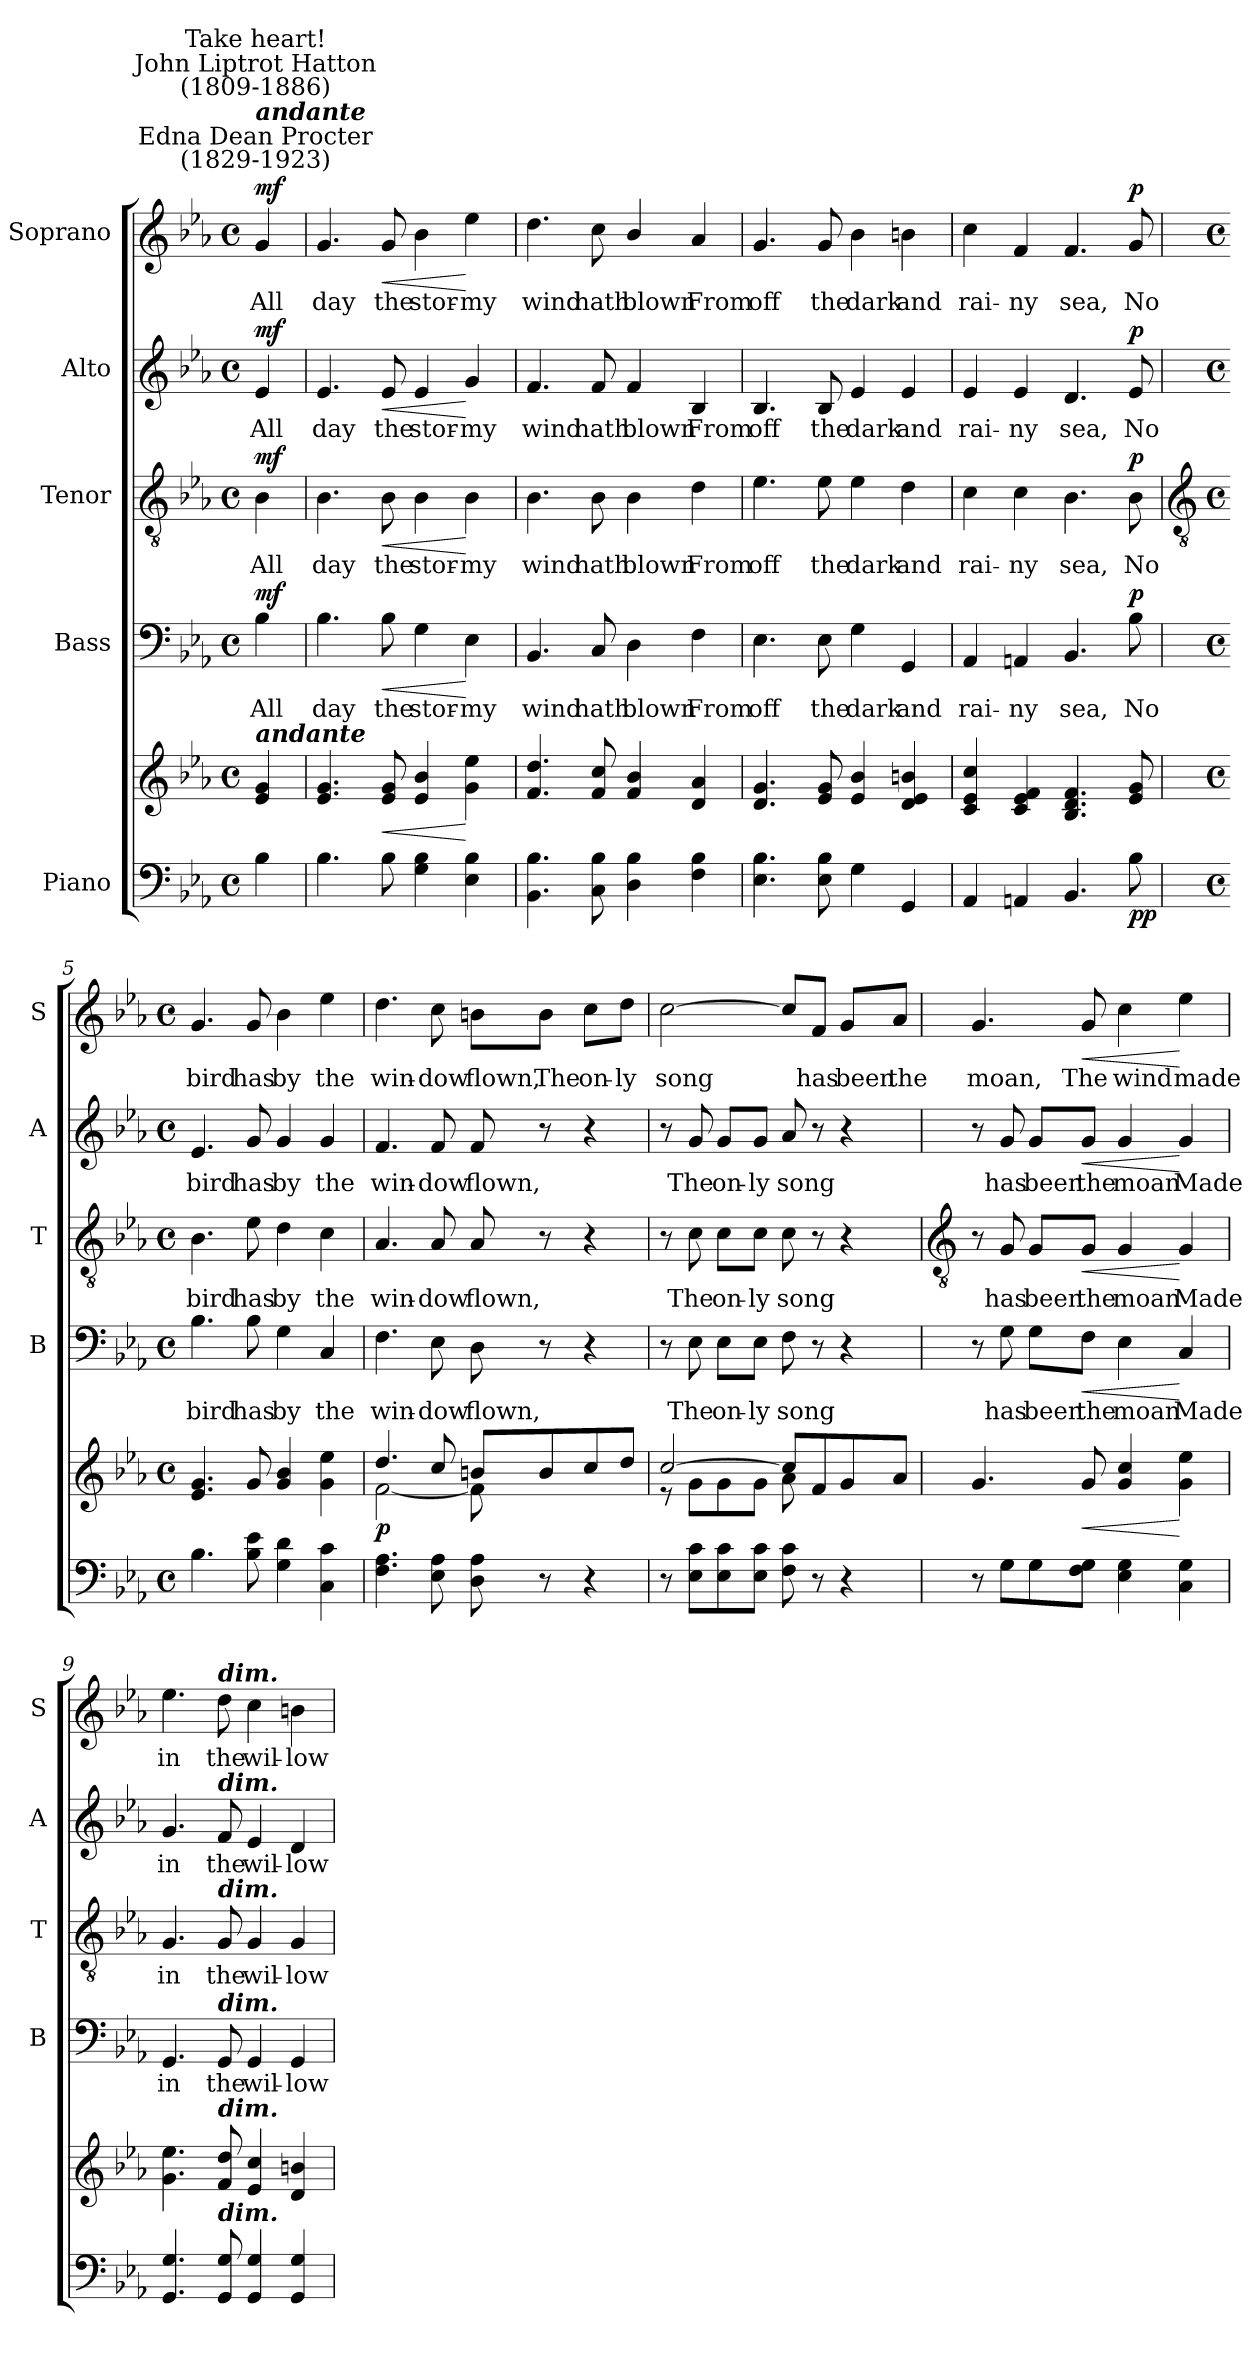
**kern	**kern	**dynam	**kern	**text	**dynam	**kern	**text	**dynam	**kern	**text	**dynam	**kern	**text	**dynam
*part5	*part5	*part5	*part4	*part4	*part4	*part3	*part3	*part3	*part2	*part2	*part2	*part1	*part1	*part1
*staff6	*staff5	*staff5/6	*staff4	*staff4	*staff4	*staff3	*staff3	*staff3	*staff2	*staff2	*staff2	*staff1	*staff1	*staff1
*I"Piano	*	*	*I"Bass	*	*	*I"Tenor	*	*	*I"Alto	*	*	*I"Soprano	*	*
*	*	*	*I'B	*	*	*I'T	*	*	*I'A	*	*	*I'S	*	*
*clefF4	*clefG2	*	*clefF4	*	*	*clefGv2	*	*	*clefG2	*	*	*clefG2	*	*
*k[b-e-a-]	*k[b-e-a-]	*	*k[b-e-a-]	*	*	*k[b-e-a-]	*	*	*k[b-e-a-]	*	*	*k[b-e-a-]	*	*
*E-:	*E-:	*	*E-:	*	*	*E-:	*	*	*E-:	*	*	*E-:	*	*
*M4/4	*M4/4	*	*M4/4	*	*	*M4/4	*	*	*M4/4	*	*	*M4/4	*	*
*met(c)	*met(c)	*	*met(c)	*	*	*met(c)	*	*	*met(c)	*	*	*met(c)	*	*
*MM88	*MM88	*	*MM88	*	*	*MM88	*	*	*MM88	*	*	*MM88	*	*
=	=	=	=	=	=	=	=	=	=	=	=	=	=	=
!	!	!	!	!	!	!	!	!	!	!	!	!LO:TX:a:cj:t=Edna Dean Procter\n(1829-1923)	!	!
!	!	!	!	!	!	!	!	!	!	!	!	!LO:TX:a:Bi:t=andante	!	!
!	!	!	!	!	!	!	!	!	!	!	!	!LO:TX:a:cj:t=John Liptrot Hatton\n(1809-1886)	!	!
!	!	!	!	!	!	!	!	!	!	!	!	!LO:TX:a:cj:t=Take heart!	!	!
!	!LO:TX:a:Bi:t=andante	!	!	!	!	!	!	!	!	!	!	!	!	!
!	!	!LO:DY:b=2	!	!LO:LY:b	!	!	!LO:LY:b	!	!	!LO:LY:b	!	!	!LO:LY:b	!
!	!	!LO:DY:n=1:b	!	!	!LO:DY:b	!	!	!LO:DY:b	!	!	!LO:DY:b	!	!	!LO:DY:b
4B-	4e- 4g	mf mf	4B-	All	mf	4B-	All	mf	4e-	All	mf	4g	All	mf
=1	=1	=1	=1	=1	=1	=1	=1	=1	=1	=1	=1	=1	=1	=1
!	!	!	!	!LO:LY:b	!	!	!LO:LY:b	!	!	!LO:LY:b	!	!	!LO:LY:b	!
4.B-	4.e- 4.g	.	4.B-	day	.	4.B-	day	.	4.e-	day	.	4.g	day	.
!	!	!LO:HP:b	!	!LO:LY:b	!LO:HP:b	!	!LO:LY:b	!LO:HP:b	!	!LO:LY:b	!LO:HP:b	!	!LO:LY:b	!LO:HP:b
8B-	8e- 8g	<	8B-	the	<	8B-	the	<	8e-	the	<	8g	the	<
!	!	!	!	!LO:LY:b	!	!	!LO:LY:b	!	!	!LO:LY:b	!	!	!LO:LY:b	!
4G 4B-	4e- 4b-	.	4G	stor-	.	4B-	stor-	.	4e-	stor-	.	4b-	stor-	.
!	!	!	!	!LO:LY:b	!	!	!LO:LY:b	!	!	!LO:LY:b	!	!	!LO:LY:b	!
4E- 4B-	4g 4ee-	[	4E-	-my	[	4B-	-my	[	4g	-my	[	4ee-	-my	[
=2	=2	=2	=2	=2	=2	=2	=2	=2	=2	=2	=2	=2	=2	=2
!	!	!	!	!LO:LY:b	!	!	!LO:LY:b	!	!	!LO:LY:b	!	!	!LO:LY:b	!
4.BB- 4.B-	4.f 4.dd	.	4.BB-	wind	.	4.B-	wind	.	4.f	wind	.	4.dd	wind	.
!	!	!	!	!LO:LY:b	!	!	!LO:LY:b	!	!	!LO:LY:b	!	!	!LO:LY:b	!
8C 8B-	8f 8cc	.	8C	hath	.	8B-	hath	.	8f	hath	.	8cc	hath	.
!	!	!	!	!LO:LY:b	!	!	!LO:LY:b	!	!	!LO:LY:b	!	!	!LO:LY:b	!
4D 4B-	4f/ 4b-/	.	4D	blown	.	4B-	blown	.	4f	blown	.	4b-/	blown	.
!	!	!	!	!LO:LY:b	!	!	!LO:LY:b	!	!	!LO:LY:b	!	!	!LO:LY:b	!
4F 4B-	4d 4a-	.	4F	From	.	4d	From	.	4B-	From	.	4a-	From	.
=3	=3	=3	=3	=3	=3	=3	=3	=3	=3	=3	=3	=3	=3	=3
!	!	!	!	!LO:LY:b	!	!	!LO:LY:b	!	!	!LO:LY:b	!	!	!LO:LY:b	!
4.E- 4.B-	4.d 4.g	.	4.E-	off	.	4.e-	off	.	4.B-	off	.	4.g	off	.
!	!	!	!	!LO:LY:b	!	!	!LO:LY:b	!	!	!LO:LY:b	!	!	!LO:LY:b	!
8E- 8B-	8e- 8g	.	8E-	the	.	8e-	the	.	8B-	the	.	8g	the	.
!	!	!	!	!LO:LY:b	!	!	!LO:LY:b	!	!	!LO:LY:b	!	!	!LO:LY:b	!
4G	4e- 4b-	.	4G	dark	.	4e-	dark	.	4e-	dark	.	4b-	dark	.
!	!	!	!	!LO:LY:b	!	!	!LO:LY:b	!	!	!LO:LY:b	!	!	!LO:LY:b	!
4GG	4d 4e- 4bn	.	4GG	and	.	4d	and	.	4e-	and	.	4bn	and	.
=4	=4	=4	=4	=4	=4	=4	=4	=4	=4	=4	=4	=4	=4	=4
!	!	!	!	!LO:LY:b	!	!	!LO:LY:b	!	!	!LO:LY:b	!	!	!LO:LY:b	!
4AA-	4c 4e- 4cc	.	4AA-	rai-	.	4c	rai-	.	4e-	rai-	.	4cc	rai-	.
!	!	!	!	!LO:LY:b	!	!	!LO:LY:b	!	!	!LO:LY:b	!	!	!LO:LY:b	!
4AAn	4c 4e- 4f	.	4AAn	-ny	.	4c	-ny	.	4e-	-ny	.	4f	-ny	.
!	!	!	!	!LO:LY:b	!	!	!LO:LY:b	!	!	!LO:LY:b	!	!	!LO:LY:b	!
4.BB-	4.B- 4.d 4.f	.	4.BB-	sea,	.	4.B-	sea,	.	4.d	sea,	.	4.f	sea,	.
!	!	!LO:DY:b=2	!	!LO:LY:b	!	!	!LO:LY:b	!	!	!LO:LY:b	!	!	!LO:LY:b	!
!	!	!LO:DY:n=1:b	!	!	!LO:DY:b	!	!	!LO:DY:b	!	!	!LO:DY:b	!	!	!LO:DY:b
8B-	8e- 8g	p p	8B-	No	p	8B-	No	p	8e-	No	p	8g	No	p
!!LO:LB:g=z
=5	=5	=5	=5	=5	=5	=5	=5	=5	=5	=5	=5	=5	=5	=5
*	*	*	*	*	*	*clefGv2	*	*	*	*	*	*	*	*
*M4/4	*M4/4	*	*M4/4	*	*	*M4/4	*	*	*M4/4	*	*	*M4/4	*	*
*met(c)	*met(c)	*	*met(c)	*	*	*met(c)	*	*	*met(c)	*	*	*met(c)	*	*
*	*^	*	*	*	*	*	*	*	*	*	*	*	*	*
!	!	!	!	!	!LO:LY:b	!	!	!LO:LY:b	!	!	!LO:LY:b	!	!	!LO:LY:b	!
4.B-	4.e-/ 4.g/	1ryy	.	4.B-	bird	.	4.B-	bird	.	4.e-	bird	.	4.g	bird	.
!	!	!	!	!	!LO:LY:b	!	!	!LO:LY:b	!	!	!LO:LY:b	!	!	!LO:LY:b	!
8B- 8e-	8g/	.	.	8B-	has	.	8e-	has	.	8g	has	.	8g	has	.
!	!	!	!	!	!LO:LY:b	!	!	!LO:LY:b	!	!	!LO:LY:b	!	!	!LO:LY:b	!
4G 4d	4g/ 4b-/	.	.	4G	by	.	4d	by	.	4g	by	.	4b-	by	.
!	!	!	!	!	!LO:LY:b	!	!	!LO:LY:b	!	!	!LO:LY:b	!	!	!LO:LY:b	!
4C 4c	4g\ 4ee-\	.	.	4C	the	.	4c	the	.	4g	the	.	4ee-	the	.
=6	=6	=6	=6	=6	=6	=6	=6	=6	=6	=6	=6	=6	=6	=6	=6
!	!	!	!LO:DY:b	!	!LO:LY:b	!	!	!LO:LY:b	!	!	!LO:LY:b	!	!	!LO:LY:b	!
4.F 4.A-	4.dd/	[2f\	p	4.F	win-	.	4.A-	win-	.	4.f	win-	.	4.dd	win-	.
!	!	!	!	!	!LO:LY:b	!	!	!LO:LY:b	!	!	!LO:LY:b	!	!	!LO:LY:b	!
8E- 8A-	8cc/	.	.	8E-	-dow	.	8A-	-dow	.	8f	-dow	.	8cc	-dow	.
!	!	!	!	!	!LO:LY:b	!	!	!LO:LY:b	!	!	!LO:LY:b	!	!	!LO:LY:b	!
8D 8A-	8bn/L	8f\]	.	8D	flown,	.	8A-	flown,	.	8f	flown,	.	8bn\L	flown,	.
!	!	!	!	!	!	!	!	!	!	!	!	!	!	!LO:LY:b	!
8r	8b/	8ryy	.	8r	.	.	8r	.	.	8r	.	.	8b\J	The	.
!	!	!	!	!	!	!	!	!	!	!	!	!	!	!LO:LY:b	!
4r	8cc/	4ryy	.	4r	.	.	4r	.	.	4r	.	.	8cc\L	on-	.
!	!	!	!	!	!	!	!	!	!	!	!	!	!	!LO:LY:b	!
.	8dd/J	.	.	.	.	.	.	.	.	.	.	.	8dd\J	-ly	.
=7	=7	=7	=7	=7	=7	=7	=7	=7	=7	=7	=7	=7	=7	=7	=7
!	!	!	!	!	!	!	!	!	!	!	!	!	!	!LO:LY:b	!
8r	[2cc/	8r	.	8r	.	.	8r	.	.	8r	.	.	[2cc	song	.
!	!	!	!	!	!LO:LY:b	!	!	!LO:LY:b	!	!	!LO:LY:b	!	!	!	!
8E- 8cL	.	8g\L	.	8E-	The	.	8c	The	.	8g	The	.	.	.	.
!	!	!	!	!	!LO:LY:b	!	!	!LO:LY:b	!	!	!LO:LY:b	!	!	!	!
8E- 8c	.	8g\	.	8E-\L	on-	.	8c\L	on-	.	8g/L	on-	.	.	.	.
!	!	!	!	!	!LO:LY:b	!	!	!LO:LY:b	!	!	!LO:LY:b	!	!	!	!
8E- 8cJ	.	8g\J	.	8E-\J	-ly	.	8c\J	-ly	.	8g/J	-ly	.	.	.	.
!	!	!	!	!	!LO:LY:b	!	!	!LO:LY:b	!	!	!LO:LY:b	!	!	!	!
8F 8c	8cc/L]	8a-\	.	8F	song	.	8c	song	.	8a-	song	.	8cc/L]	.	.
!	!	!	!	!	!	!	!	!	!	!	!	!	!	!LO:LY:b	!
8r	8f/	8ryy	.	8r	.	.	8r	.	.	8r	.	.	8f/J	has	.
!	!	!	!	!	!	!	!	!	!	!	!	!	!	!LO:LY:b	!
4r	8g/	4ryy	.	4r	.	.	4r	.	.	4r	.	.	8g/L	been	.
!	!	!	!	!	!	!	!	!	!	!	!	!	!	!LO:LY:b	!
.	8a-/J	.	.	.	.	.	.	.	.	.	.	.	8a-/J	the	.
*	*v	*v	*	*	*	*	*	*	*	*	*	*	*	*	*
!!LO:LB:g=z
=8	=8	=8	=8	=8	=8	=8	=8	=8	=8	=8	=8	=8	=8	=8
*	*	*	*	*	*	*clefGv2	*	*	*	*	*	*	*	*
!	!	!	!	!	!	!	!	!	!	!	!	!	!LO:LY:b	!
8r	4.g	.	8r	.	.	8r	.	.	8r	.	.	4.g	moan,	.
!	!	!	!	!LO:LY:b	!	!	!LO:LY:b	!	!	!LO:LY:b	!	!	!	!
8GL	.	.	8G	has	.	8G	has	.	8g	has	.	.	.	.
!	!	!	!	!LO:LY:b	!	!	!LO:LY:b	!	!	!LO:LY:b	!	!	!	!
8G	.	.	8G\L	been	.	8G/L	been	.	8g/L	been	.	.	.	.
!	!	!LO:HP:b	!	!LO:LY:b	!LO:HP:b	!	!LO:LY:b	!LO:HP:b	!	!LO:LY:b	!LO:HP:b	!	!LO:LY:b	!LO:HP:b
8F 8GJ	8g	<	8F\J	the	<	8G/J	the	<	8g/J	the	<	8g	The	<
!	!	!	!	!LO:LY:b	!	!	!LO:LY:b	!	!	!LO:LY:b	!	!	!LO:LY:b	!
4E- 4G	4g 4cc	.	4E-	moan	.	4G	moan	.	4g	moan	.	4cc	wind	.
!	!	!	!	!LO:LY:b	!	!	!LO:LY:b	!	!	!LO:LY:b	!	!	!LO:LY:b	!
4C 4G	4g 4ee-	[	4C	Made	[	4G	Made	[	4g	Made	[	4ee-	made	[
=9	=9	=9	=9	=9	=9	=9	=9	=9	=9	=9	=9	=9	=9	=9
!	!	!	!	!LO:LY:b	!	!	!LO:LY:b	!	!	!LO:LY:b	!	!	!LO:LY:b	!
4.GG 4.G	4.g 4.ee-	.	4.GG	in	.	4.G	in	.	4.g	in	.	4.ee-	in	.
!	!	!	!	!	!	!	!	!	!	!	!	!LO:TX:a:Bi:t=dim.	!	!
!	!	!	!	!	!	!	!	!	!LO:TX:a:Bi:t=dim.	!	!	!	!	!
!	!	!	!	!	!	!LO:TX:a:Bi:t=dim.	!	!	!	!	!	!	!	!
!	!	!	!LO:TX:a:Bi:t=dim.	!	!	!	!	!	!	!	!	!	!	!
!	!LO:TX:a:Bi:t=dim.	!	!	!	!	!	!	!	!	!	!	!	!	!
!LO:TX:a:Bi:t=dim.	!	!	!	!	!	!	!	!	!	!	!	!	!	!
!	!	!	!	!LO:LY:b	!	!	!LO:LY:b	!	!	!LO:LY:b	!	!	!LO:LY:b	!
8GG 8G	8f 8dd	.	8GG	the	.	8G	the	.	8f	the	.	8dd	the	.
!	!	!	!	!LO:LY:b	!	!	!LO:LY:b	!	!	!LO:LY:b	!	!	!LO:LY:b	!
4GG 4G	4e- 4cc	.	4GG	wil-	.	4G	wil-	.	4e-	wil-	.	4cc	wil-	.
!	!	!	!	!LO:LY:b	!	!	!LO:LY:b	!	!	!LO:LY:b	!	!	!LO:LY:b	!
4GG 4G	4d 4bn	.	4GG	-low	.	4G	-low	.	4d	-low	.	4bn	-low	.
=	=	=	=	=	=	=	=	=	=	=	=	=	=	=
*-	*-	*-	*-	*-	*-	*-	*-	*-	*-	*-	*-	*-	*-	*-
